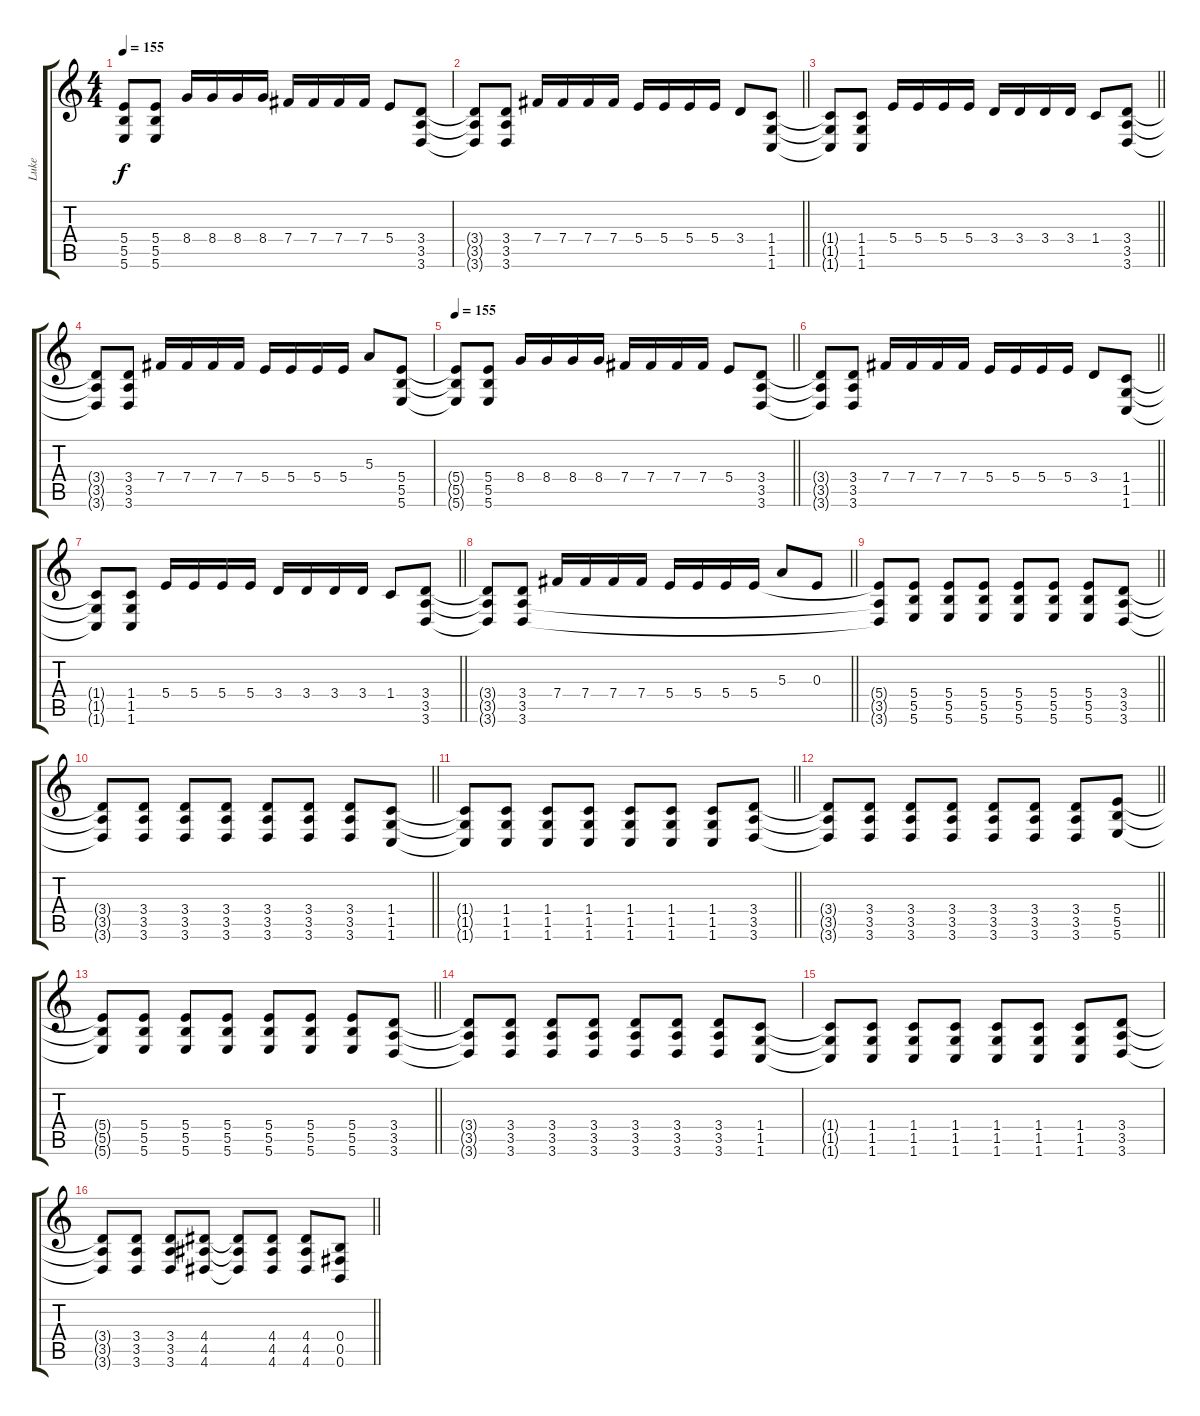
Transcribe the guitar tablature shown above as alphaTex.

\track ("Luke" "Luke") {instrument distortionguitar}
\staff {score tabs}
\tuning (Db4 Ab3 E3 B2 Gb2 B1) {hide}
\ts (4 4)
\tempo 155
\clef g2
\ks c
(5.4{t} 5.5{t} 5.6{t}).8{dy f} (5.4 5.5 5.6).8 8.4.16 8.4.16 8.4.16 8.4.16 7.4.16 7.4.16 7.4.16 7.4.16 5.4.8 (3.4 3.5 3.6).8 |
\barLineRight lightlight
(3.4{t} 3.5{t} 3.6{t}).8 (3.4 3.5 3.6).8 7.4.16 7.4.16 7.4.16 7.4.16 5.4.16 5.4.16 5.4.16 5.4.16 3.4.8 (1.4 1.5 1.6).8 |
\barLineRight lightlight
(1.4{t} 1.5{t} 1.6{t}).8 (1.4 1.5 1.6).8 5.4.16 5.4.16 5.4.16 5.4.16 3.4.16 3.4.16 3.4.16 3.4.16 1.4.8 (3.4 3.5 3.6).8 |
(3.4{t} 3.5{t} 3.6{t}).8 (3.4 3.5 3.6).8 7.4.16 7.4.16 7.4.16 7.4.16 5.4.16 5.4.16 5.4.16 5.4.16 5.3.8 (5.4 5.5 5.6).8 |
\tempo 155
\barLineRight lightlight
(5.4{t} 5.5{t} 5.6{t}).8 (5.4 5.5 5.6).8 8.4.16 8.4.16 8.4.16 8.4.16 7.4.16 7.4.16 7.4.16 7.4.16 5.4.8 (3.4 3.5 3.6).8 |
\barLineRight lightlight
(3.4{t} 3.5{t} 3.6{t}).8 (3.4 3.5 3.6).8 7.4.16 7.4.16 7.4.16 7.4.16 5.4.16 5.4.16 5.4.16 5.4.16 3.4.8 (1.4 1.5 1.6).8 |
\barLineRight lightlight
(1.4{t} 1.5{t} 1.6{t}).8 (1.4 1.5 1.6).8 5.4.16 5.4.16 5.4.16 5.4.16 3.4.16 3.4.16 3.4.16 3.4.16 1.4.8 (3.4 3.5 3.6).8 |
\barLineRight lightlight
(3.4{t} 3.5{t} 3.6{t}).8 (3.4 3.5 3.6).8 7.4.16 7.4.16 7.4.16 7.4.16 5.4.16 5.4.16 5.4.16 5.4.16 5.3.8 0.3.8 |
\barLineRight lightlight
(5.4{t} 3.5{t} 3.6{t}).8 (5.4 5.5 5.6).8 (5.4 5.5 5.6).8 (5.4 5.5 5.6).8 (5.4 5.5 5.6).8 (5.4 5.5 5.6).8 (5.4 5.5 5.6).8 (3.4 3.5 3.6).8 |
\barLineRight lightlight
(3.4{t} 3.5{t} 3.6{t}).8 (3.4 3.5 3.6).8 (3.4 3.5 3.6).8 (3.4 3.5 3.6).8 (3.4 3.5 3.6).8 (3.4 3.5 3.6).8 (3.4 3.5 3.6).8 (1.4 1.5 1.6).8 |
\barLineRight lightlight
(1.4{t} 1.5{t} 1.6{t}).8 (1.4 1.5 1.6).8 (1.4 1.5 1.6).8 (1.4 1.5 1.6).8 (1.4 1.5 1.6).8 (1.4 1.5 1.6).8 (1.4 1.5 1.6).8 (3.4 3.5 3.6).8 |
\barLineRight lightlight
(3.4{t} 3.5{t} 3.6{t}).8 (3.4 3.5 3.6).8 (3.4 3.5 3.6).8 (3.4 3.5 3.6).8 (3.4 3.5 3.6).8 (3.4 3.5 3.6).8 (3.4 3.5 3.6).8 (5.4 5.5 5.6).8 |
\barLineRight lightlight
(5.4{t} 5.5{t} 5.6{t}).8 (5.4 5.5 5.6).8 (5.4 5.5 5.6).8 (5.4 5.5 5.6).8 (5.4 5.5 5.6).8 (5.4 5.5 5.6).8 (5.4 5.5 5.6).8 (3.4 3.5 3.6).8 |
(3.4{t} 3.5{t} 3.6{t}).8 (3.4 3.5 3.6).8 (3.4 3.5 3.6).8 (3.4 3.5 3.6).8 (3.4 3.5 3.6).8 (3.4 3.5 3.6).8 (3.4 3.5 3.6).8 (1.4 1.5 1.6).8 |
(1.4{t} 1.5{t} 1.6{t}).8 (1.4 1.5 1.6).8 (1.4 1.5 1.6).8 (1.4 1.5 1.6).8 (1.4 1.5 1.6).8 (1.4 1.5 1.6).8 (1.4 1.5 1.6).8 (3.4 3.5 3.6).8 |
\barLineRight lightlight
(3.4{t} 3.5{t} 3.6{t}).8 (3.4 3.5 3.6).8 (3.4 3.5 3.6).8 (4.4 4.5 4.6).8 (4.4{t} 4.5{t} 4.6{t}).8 (4.4 4.5 4.6).8 (4.4 4.5 4.6).8 (0.4 0.5 0.6).8
